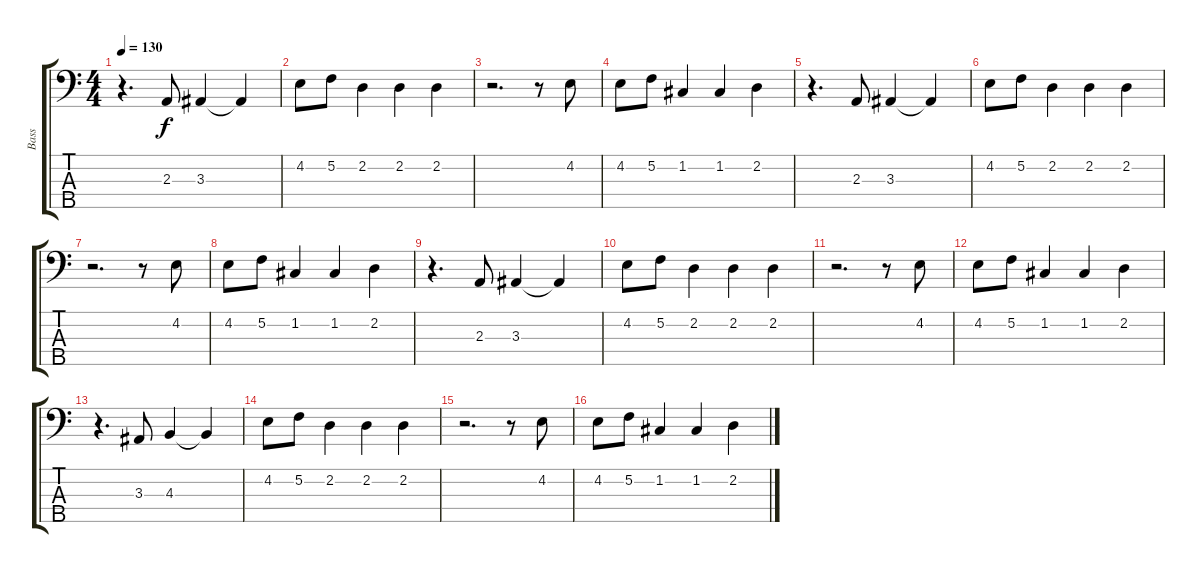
\track ("Bass" "Bass") {instrument electricbassfinger}
\staff {score tabs}
\tuning (F2 C2 G1 D1 A0) {hide}
\ts (4 4)
\tempo 130
\clef f4
\ks c
r.4{d dy f} 2.3.8 3.3.4 3.3{t}.4 |
4.2.8 5.2.8 2.2.4 2.2.4 2.2.4 |
r.2{d} r.8 4.2.8 |
4.2.8 5.2.8 1.2.4 1.2.4 2.2.4 |
r.4{d} 2.3.8 3.3.4 3.3{t}.4 |
4.2.8 5.2.8 2.2.4 2.2.4 2.2.4 |
r.2{d} r.8 4.2.8 |
4.2.8 5.2.8 1.2.4 1.2.4 2.2.4 |
r.4{d} 2.3.8 3.3.4 3.3{t}.4 |
4.2.8 5.2.8 2.2.4 2.2.4 2.2.4 |
r.2{d} r.8 4.2.8 |
4.2.8 5.2.8 1.2.4 1.2.4 2.2.4 |
r.4{d} 3.3.8 4.3.4 4.3{t}.4 |
4.2.8 5.2.8 2.2.4 2.2.4 2.2.4 |
r.2{d} r.8 4.2.8 |
4.2.8 5.2.8 1.2.4 1.2.4 2.2.4
